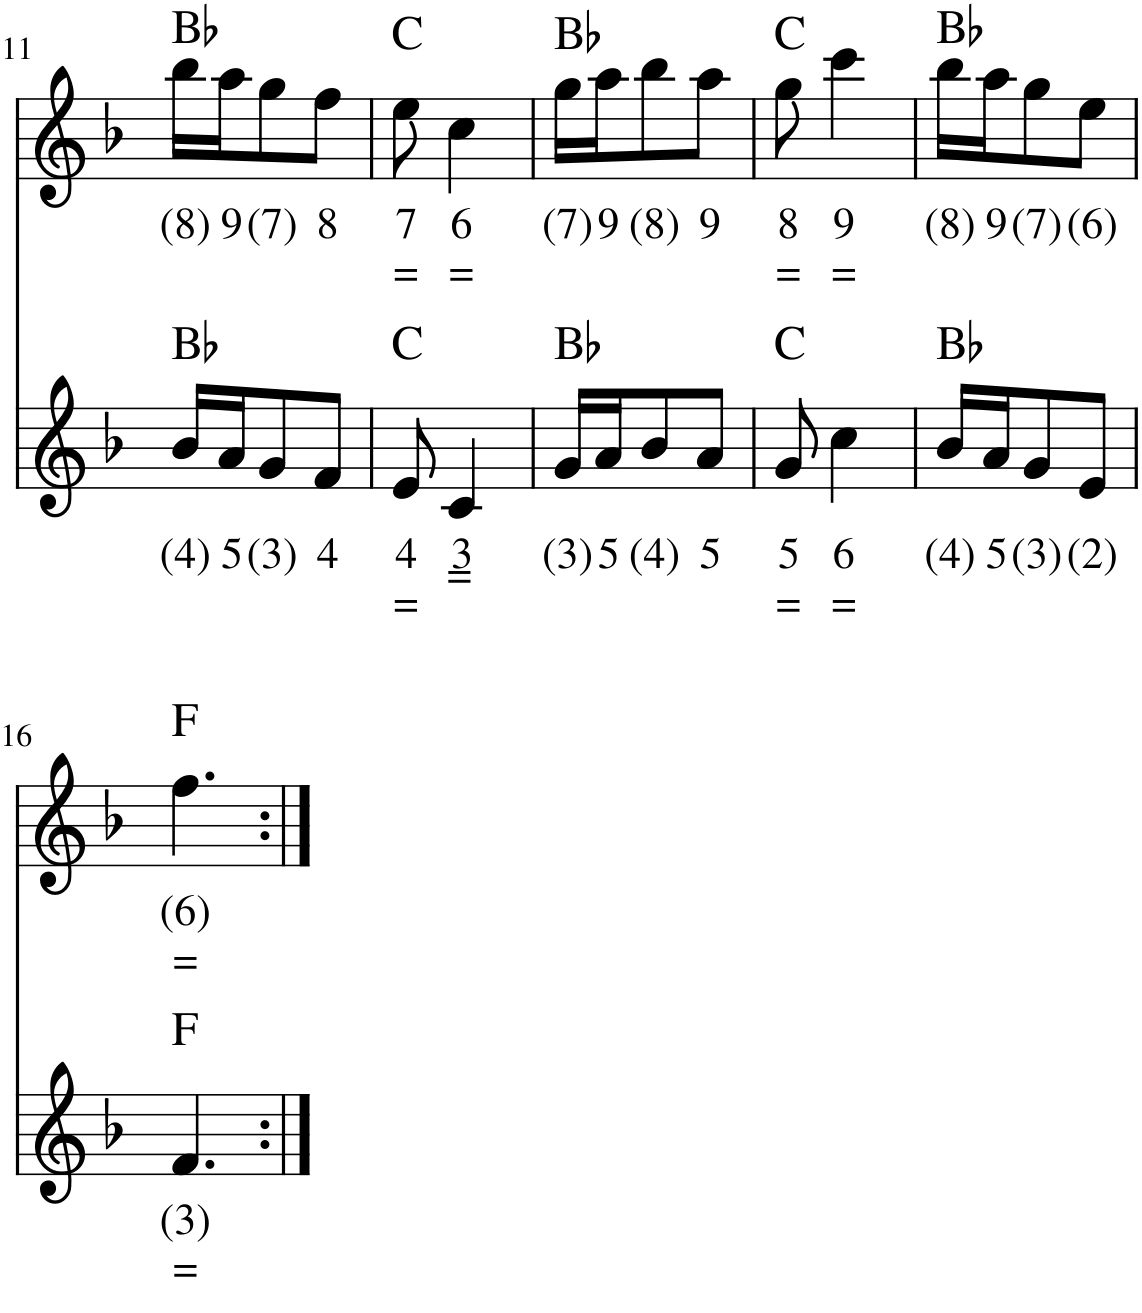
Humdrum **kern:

**kern	**text	**text	**harte	**kern	**text	**text	**harte
*part2	*part2	*part2	*part2	*part1	*part1	*part1	*part1
*staff2	*staff2	*staff2	*	*staff1	*staff1	*staff1	*
*I"Accordeon	*	*	*	*I"Stem	*	*	*
*I'Acc	*	*	*	*	*	*	*
!!LO:PB:g=z
*clefG2	*	*	*	*clefG2	*	*	*
*k[b-]	*	*	*	*k[b-]	*	*	*
*M3/8	*	*	*	*M3/8	*	*	*
=11	=11	=11	=11	=11	=11	=11	=11
!	!LO:LY:b	!	!	!	!LO:LY:b	!	!
16b-/LL	(4)	.	Bb:maj	16bb-\LL	(8)	.	Bb:maj
!	!LO:LY:b	!	!	!	!LO:LY:b	!	!
16a/J	5	.	.	16aa\J	9	.	.
!	!LO:LY:b	!	!	!	!LO:LY:b	!	!
8g/	(3)	.	.	8gg\	(7)	.	.
!	!LO:LY:b	!	!	!	!LO:LY:b	!	!
8f/J	4	.	.	8ff\J	8	.	.
=12	=12	=12	=12	=12	=12	=12	=12
!	!LO:LY:b	!LO:LY:b	!	!	!LO:LY:b	!LO:LY:b	!
8e/	4	=	C:maj	8ee\	7	=	C:maj
!	!LO:LY:b	!LO:LY:b	!	!	!LO:LY:b	!LO:LY:b	!
4c/	3	=	.	4cc\	6	=	.
=13	=13	=13	=13	=13	=13	=13	=13
!	!LO:LY:b	!	!	!	!LO:LY:b	!	!
16g/LL	(3)	.	Bb:maj	16gg\LL	(7)	.	Bb:maj
!	!LO:LY:b	!	!	!	!LO:LY:b	!	!
16a/J	5	.	.	16aa\J	9	.	.
!	!LO:LY:b	!	!	!	!LO:LY:b	!	!
8b-/	(4)	.	.	8bb-\	(8)	.	.
!	!LO:LY:b	!	!	!	!LO:LY:b	!	!
8a/J	5	.	.	8aa\J	9	.	.
=14	=14	=14	=14	=14	=14	=14	=14
!	!LO:LY:b	!LO:LY:b	!	!	!LO:LY:b	!LO:LY:b	!
8g/	5	=	C:maj	8gg\	8	=	C:maj
!	!LO:LY:b	!LO:LY:b	!	!	!LO:LY:b	!LO:LY:b	!
4cc\	6	=	.	4ccc\	9	=	.
=15	=15	=15	=15	=15	=15	=15	=15
!	!LO:LY:b	!	!	!	!LO:LY:b	!	!
16b-/LL	(4)	.	Bb:maj	16bb-\LL	(8)	.	Bb:maj
!	!LO:LY:b	!	!	!	!LO:LY:b	!	!
16a/J	5	.	.	16aa\J	9	.	.
!	!LO:LY:b	!	!	!	!LO:LY:b	!	!
8g/	(3)	.	.	8gg\	(7)	.	.
!	!LO:LY:b	!	!	!	!LO:LY:b	!	!
8e/J	(2)	.	.	8ee\J	(6)	.	.
!!LO:LB:g=z
=16	=16	=16	=16	=16	=16	=16	=16
!	!LO:LY:b	!LO:LY:b	!	!	!LO:LY:b	!LO:LY:b	!
4.f/	(3)	=	F:maj	4.ff\	(6)	=	F:maj
=:|!	=:|!	=:|!	=:|!	=:|!	=:|!	=:|!	=:|!
*-	*-	*-	*-	*-	*-	*-	*-
